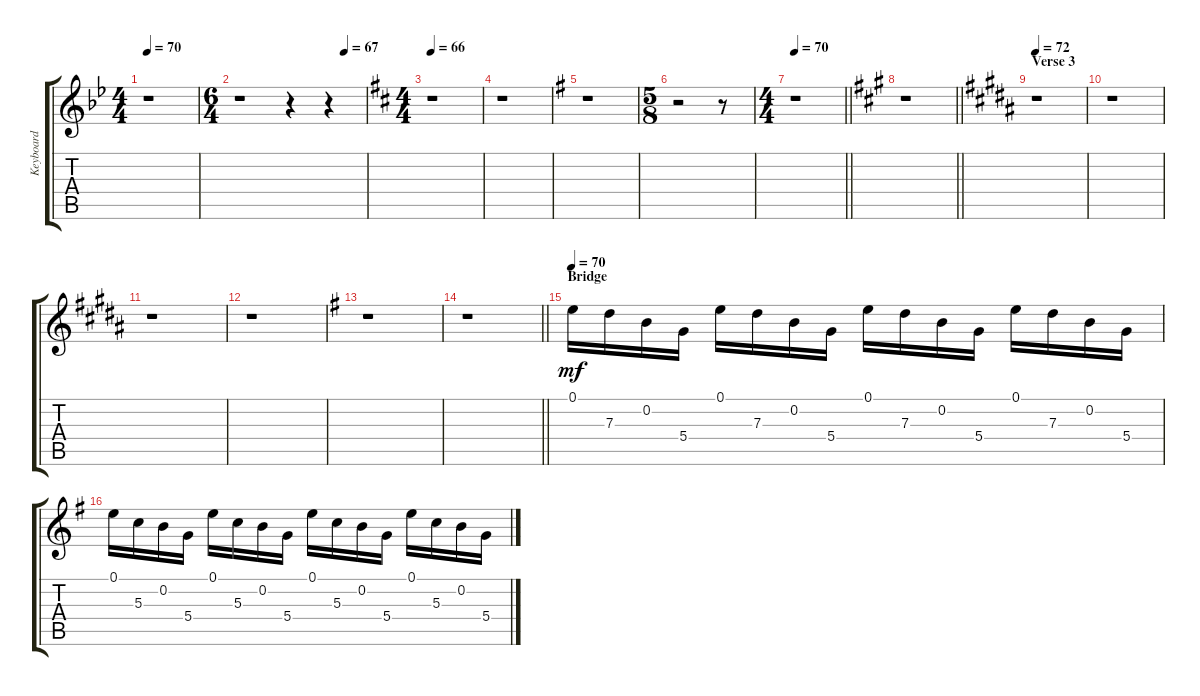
\track ("Keyboard" "Keyboard") {instrument acousticgrandpiano}
\staff {score tabs}
\tuning (E5 B4 G4 D4 E3 E2) {hide}
\ts (4 4)
\tempo 70
\clef g2
\ks bb
r.1{dy mp} |
\ts (6 4)
\tempo (67 0.8333333333333334)
r.1 r.4 r.4 |
\ts (4 4)
\tempo 66
\ks d
r.1 |
r.1 |
\ks g
r.1 |
\ts (5 8)
r.2 r.8 |
\ts (4 4)
\tempo 70
\barLineRight lightlight
r.1 |
\barLineRight lightlight
\ks a
r.1 |
\section ("" "Verse 3")
\tempo 72
\ks b
r.1 |
r.1 |
r.1 |
r.1 |
\ks g
r.1 |
\barLineRight lightlight
r.1 |
\section ("" "Bridge")
\tempo 70
0.1.16{dy mf} 7.3.16 0.2.16 5.4.16 0.1.16 7.3.16 0.2.16 5.4.16 0.1.16 7.3.16 0.2.16 5.4.16 0.1.16 7.3.16 0.2.16 5.4.16 |
0.1.16 5.3.16 0.2.16 5.4.16 0.1.16 5.3.16 0.2.16 5.4.16 0.1.16 5.3.16 0.2.16 5.4.16 0.1.16 5.3.16 0.2.16 5.4.16
